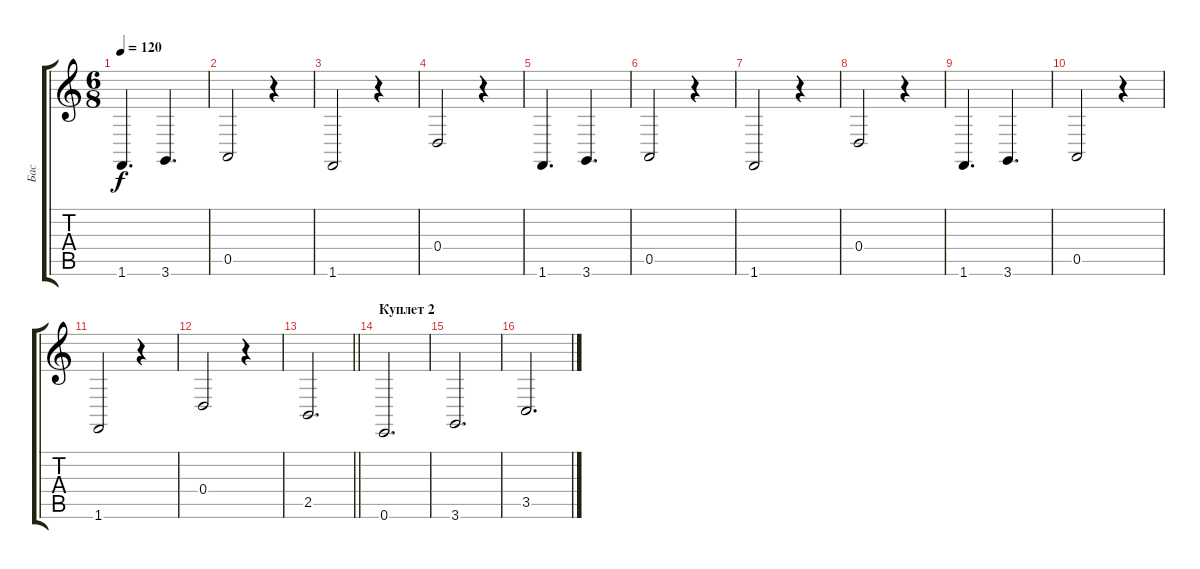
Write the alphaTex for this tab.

\track ("Бас" "Бас") {instrument stringensemble2}
\staff {score tabs}
\tuning (E4 B3 G3 D3 A2 E2) {hide}
\ts (6 8)
\tempo 120
\clef g2
\ks c
1.6.4{d dy f} 3.6.4{d} |
0.5.2 r.4 |
1.6.2 r.4 |
0.4.2 r.4 |
1.6.4{d} 3.6.4{d} |
0.5.2 r.4 |
1.6.2 r.4 |
0.4.2 r.4 |
1.6.4{d} 3.6.4{d} |
0.5.2 r.4 |
1.6.2 r.4 |
0.4.2 r.4 |
\barLineRight lightlight
2.5.2{d} |
\section ("" "Куплет 2")
0.6.2{d} |
3.6.2{d} |
3.5.2{d}
